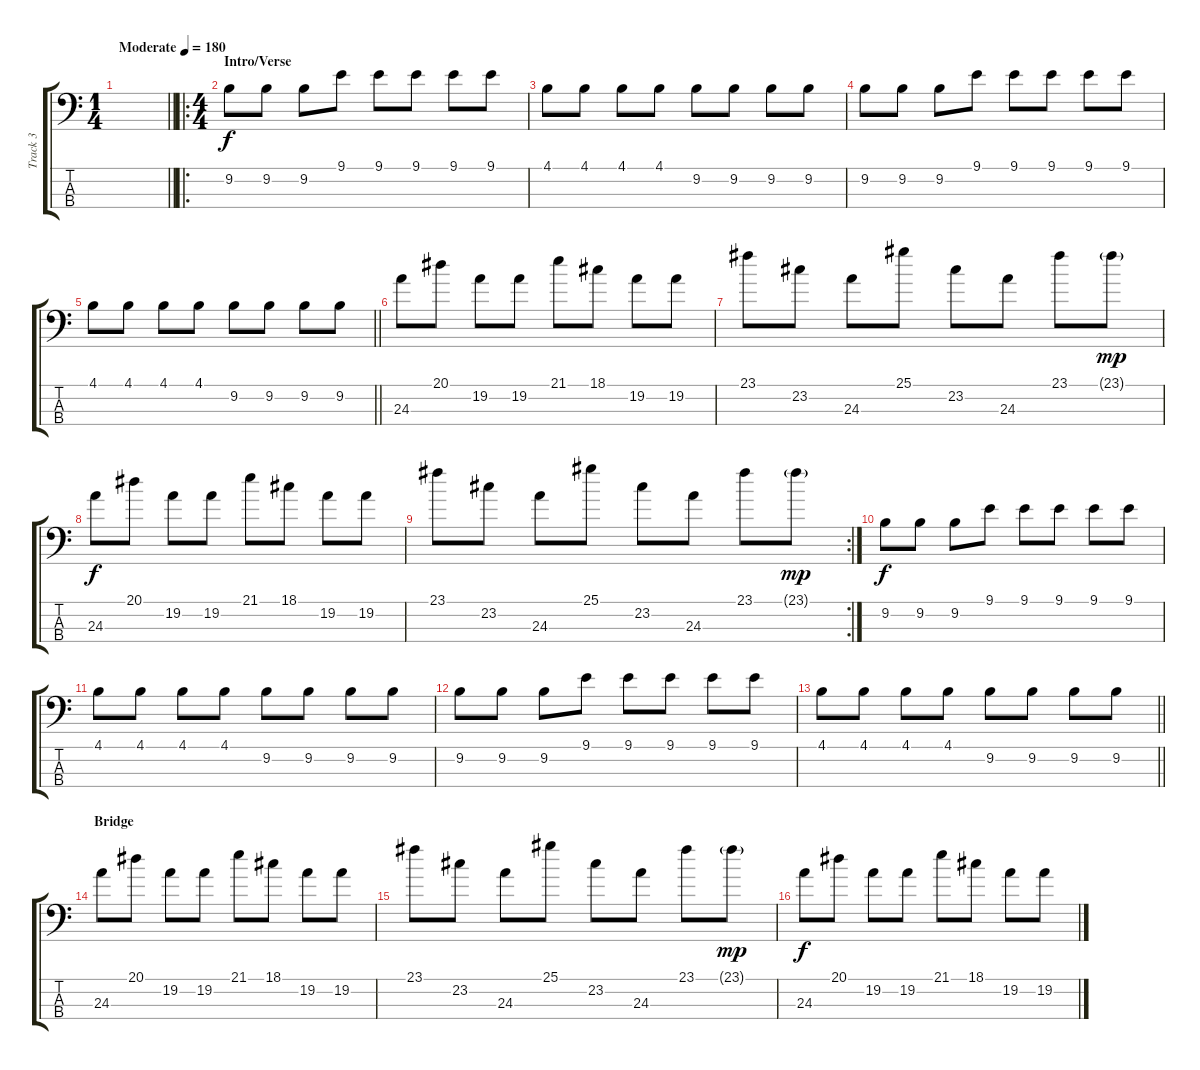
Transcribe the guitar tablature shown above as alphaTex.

\track ("Track 3" "Track 3") {instrument slapbass1}
\staff {score tabs}
\tuning (G2 D2 A1 E1) {hide}
\ts (1 4)
\tempo (180 "Moderate")
\clef f4
\barLineRight lightlight
\ks c
|
\ro
\ts (4 4)
\section ("" "Intro/Verse")
9.2.8 9.2.8 9.2.8 9.1.8 9.1.8 9.1.8 9.1.8 9.1.8 |
4.1.8 4.1.8 4.1.8 4.1.8 9.2.8 9.2.8 9.2.8 9.2.8 |
9.2.8 9.2.8 9.2.8 9.1.8 9.1.8 9.1.8 9.1.8 9.1.8 |
\barLineRight lightlight
4.1.8 4.1.8 4.1.8 4.1.8 9.2.8 9.2.8 9.2.8 9.2.8 |
24.3.8 20.1.8 19.2.8 19.2.8 21.1.8 18.1.8 19.2.8 19.2.8 |
23.1.8 23.2.8 24.3.8 25.1.8 23.2.8 24.3.8 23.1.8 23.1{g}.8{dy mp} |
24.3.8{dy f} 20.1.8 19.2.8 19.2.8 21.1.8 18.1.8 19.2.8 19.2.8 |
\rc 2
23.1.8 23.2.8 24.3.8 25.1.8 23.2.8 24.3.8 23.1.8 23.1{g}.8{dy mp} |
9.2.8{dy f} 9.2.8 9.2.8 9.1.8 9.1.8 9.1.8 9.1.8 9.1.8 |
4.1.8 4.1.8 4.1.8 4.1.8 9.2.8 9.2.8 9.2.8 9.2.8 |
9.2.8 9.2.8 9.2.8 9.1.8 9.1.8 9.1.8 9.1.8 9.1.8 |
\barLineRight lightlight
4.1.8 4.1.8 4.1.8 4.1.8 9.2.8 9.2.8 9.2.8 9.2.8 |
\section ("" "Bridge")
24.3.8 20.1.8 19.2.8 19.2.8 21.1.8 18.1.8 19.2.8 19.2.8 |
23.1.8 23.2.8 24.3.8 25.1.8 23.2.8 24.3.8 23.1.8 23.1{g}.8{dy mp} |
24.3.8{dy f} 20.1.8 19.2.8 19.2.8 21.1.8 18.1.8 19.2.8 19.2.8
